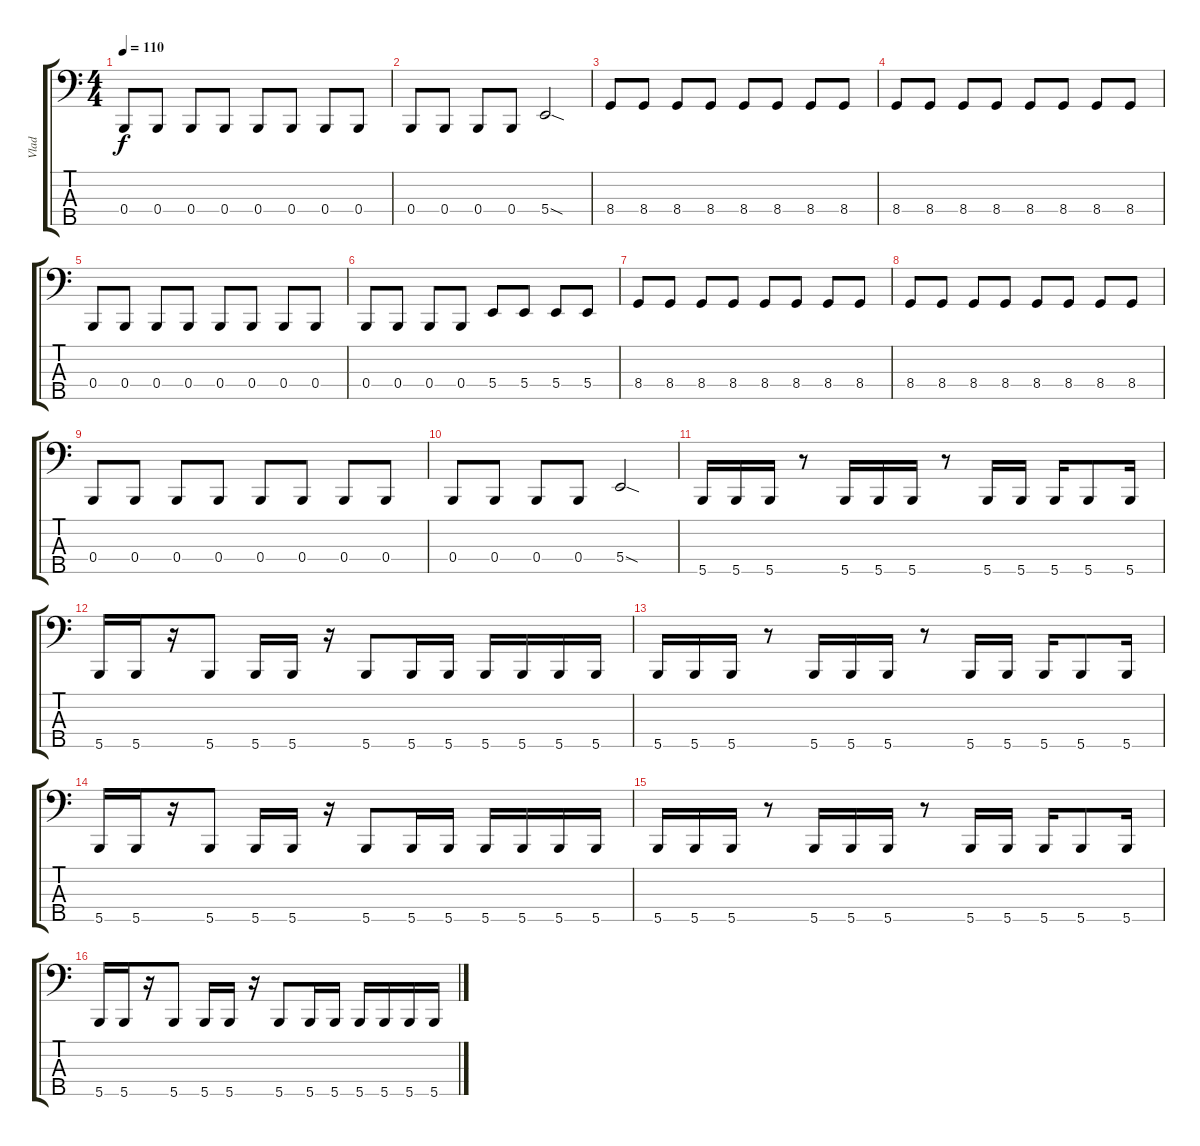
\track ("Vlad" "Vlad") {instrument electricbassfinger}
\staff {score tabs}
\tuning (E2 B1 Gb1 B0 Gb0) {hide}
\ts (4 4)
\tempo 110
\clef f4
\ks c
0.4.8{dy f} 0.4.8 0.4.8 0.4.8 0.4.8 0.4.8 0.4.8 0.4.8 |
0.4.8 0.4.8 0.4.8 0.4.8 5.4{sod}.2 |
8.4.8 8.4.8 8.4.8 8.4.8 8.4.8 8.4.8 8.4.8 8.4.8 |
8.4.8 8.4.8 8.4.8 8.4.8 8.4.8 8.4.8 8.4.8 8.4.8 |
0.4.8 0.4.8 0.4.8 0.4.8 0.4.8 0.4.8 0.4.8 0.4.8 |
0.4.8 0.4.8 0.4.8 0.4.8 5.4.8 5.4.8 5.4.8 5.4.8 |
8.4.8 8.4.8 8.4.8 8.4.8 8.4.8 8.4.8 8.4.8 8.4.8 |
8.4.8 8.4.8 8.4.8 8.4.8 8.4.8 8.4.8 8.4.8 8.4.8 |
0.4.8 0.4.8 0.4.8 0.4.8 0.4.8 0.4.8 0.4.8 0.4.8 |
0.4.8 0.4.8 0.4.8 0.4.8 5.4{sod}.2 |
5.5.16 5.5.16 5.5.16 r.8 5.5.16 5.5.16 5.5.16 r.8 5.5.16 5.5.16 5.5.16 5.5.8 5.5.16 |
5.5.16 5.5.16 r.16 5.5.8 5.5.16 5.5.16 r.16 5.5.8 5.5.16 5.5.16 5.5.16 5.5.16 5.5.16 5.5.16 |
5.5.16 5.5.16 5.5.16 r.8 5.5.16 5.5.16 5.5.16 r.8 5.5.16 5.5.16 5.5.16 5.5.8 5.5.16 |
5.5.16 5.5.16 r.16 5.5.8 5.5.16 5.5.16 r.16 5.5.8 5.5.16 5.5.16 5.5.16 5.5.16 5.5.16 5.5.16 |
5.5.16 5.5.16 5.5.16 r.8 5.5.16 5.5.16 5.5.16 r.8 5.5.16 5.5.16 5.5.16 5.5.8 5.5.16 |
5.5.16 5.5.16 r.16 5.5.8 5.5.16 5.5.16 r.16 5.5.8 5.5.16 5.5.16 5.5.16 5.5.16 5.5.16 5.5.16
